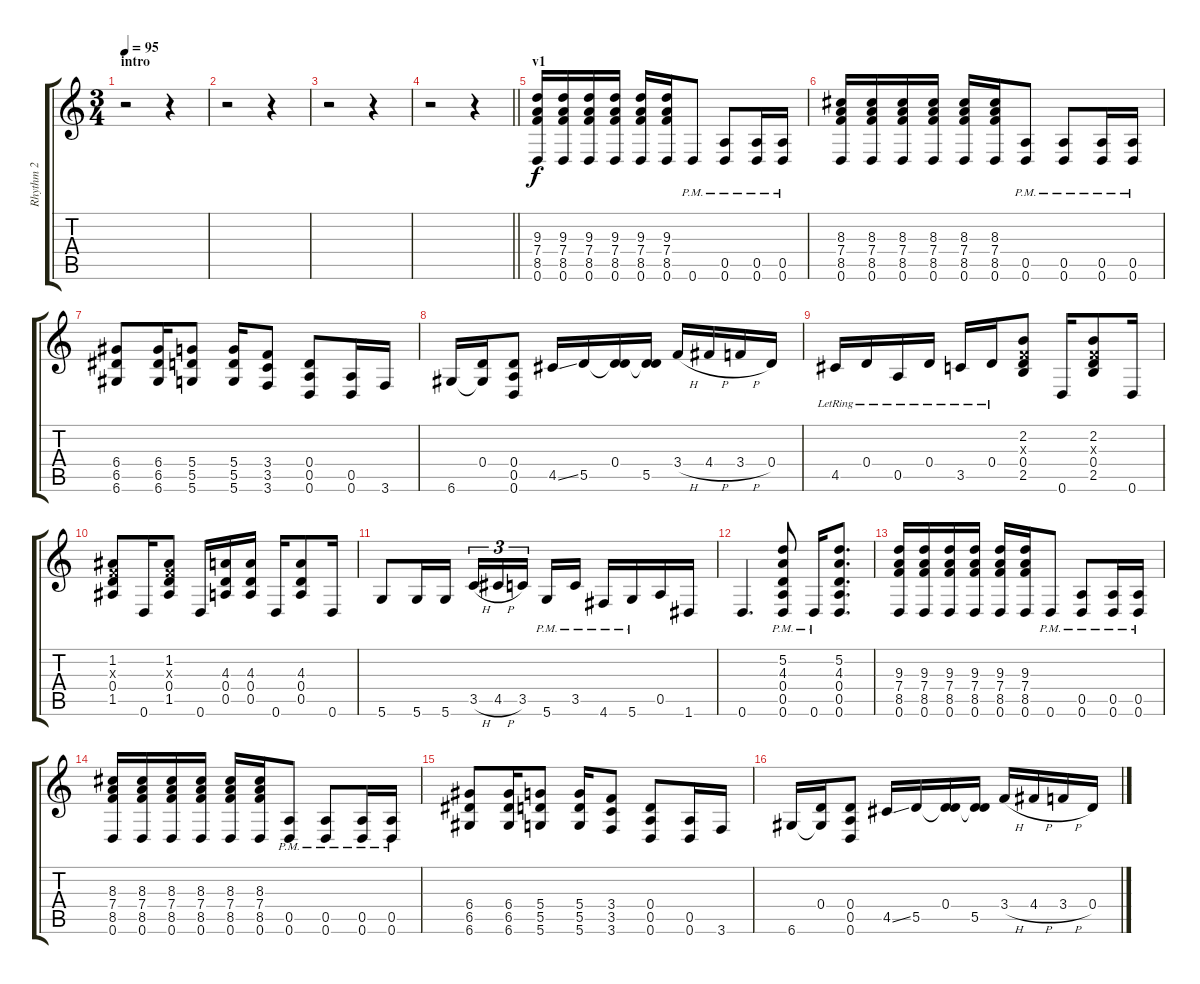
\track ("Rhythm 2" "Rhythm 2") {instrument distortionguitar}
\staff {score tabs}
\tuning (E4 A3 F3 D3 A2 D2) {hide}
\ts (3 4)
\section ("" "intro")
\tempo 95
\clef g2
\ks c
r.2{dy f instrument distortionguitar} r.4 |
r.2 r.4 |
r.2 r.4 |
\barLineRight lightlight
r.2 r.4 |
\section ("" "v1")
(9.3 7.4 8.5 0.6).16{instrument distortionguitar} (9.3 7.4 8.5 0.6).16 (9.3 7.4 8.5 0.6).16 (9.3 7.4 8.5 0.6).16 (9.3 7.4 8.5 0.6).16 (9.3 7.4 8.5 0.6).16 0.6{pm}.8 (0.5{pm} 0.6{pm}).8 (0.5{pm} 0.6{pm}).16 (0.5{pm} 0.6{pm}).16 |
(8.3 7.4 8.5 0.6).16 (8.3 7.4 8.5 0.6).16 (8.3 7.4 8.5 0.6).16 (8.3 7.4 8.5 0.6).16 (8.3 7.4 8.5 0.6).16 (8.3 7.4 8.5 0.6).16 (0.5{pm} 0.6{pm}).8 (0.5{pm} 0.6{pm}).8 (0.5{pm} 0.6{pm}).16 (0.5{pm} 0.6{pm}).16 |
(6.4 6.5 6.6).8 (6.4 6.5 6.6).16 (5.4 5.5 5.6).8 (5.4 5.5 5.6).16 (3.4 3.5 3.6).8 (0.4 0.5 0.6).8 (0.5 0.6).16 3.6.16 |
6.6.16 (0.4 6.6{t}).16 (0.4 0.5 0.6).8 4.5{ss}.16 5.5.16 (0.4 5.5{t}).16 (0.4{t} 5.5).16 3.4{h}.16 4.4{h}.16 3.4{h}.16 0.4.16 |
4.5{lr}.16 0.4{lr}.16 0.5{lr}.16 0.4{lr}.16 3.5{lr}.16 0.4{lr}.16 (2.2 0.3{x} 0.4 2.5).8 0.6.16 (2.2 0.3{x} 0.4 2.5).8 0.6.16 |
(1.2 0.3{x} 0.4 1.5).8 0.6.16 (1.2 0.3{x} 0.4 1.5).8 0.6.16 (4.3 0.4 0.5).16 (4.3 0.4 0.5).16 0.6.16 (4.3 0.4 0.5).8 0.6.16 |
5.6.8 5.6.16 5.6.16 3.5{h}.16{tu (3 2)} 4.5{h}.16{tu (3 2)} 3.5.16{tu (3 2) beam splitsecondary} 5.6{pm}.16 3.5{pm}.16 4.6{pm}.16 5.6{pm}.16 0.5.16 1.6.16 |
0.6.4{d} (5.2 4.3 0.4{pm} 0.5{pm} 0.6{pm}).8 0.6{pm}.16 (5.2 4.3 0.4 0.5 0.6).8{d} |
(9.3 7.4 8.5 0.6).16 (9.3 7.4 8.5 0.6).16 (9.3 7.4 8.5 0.6).16 (9.3 7.4 8.5 0.6).16 (9.3 7.4 8.5 0.6).16 (9.3 7.4 8.5 0.6).16 0.6{pm}.8 (0.5{pm} 0.6{pm}).8 (0.5{pm} 0.6{pm}).16 (0.5{pm} 0.6{pm}).16 |
(8.3 7.4 8.5 0.6).16 (8.3 7.4 8.5 0.6).16 (8.3 7.4 8.5 0.6).16 (8.3 7.4 8.5 0.6).16 (8.3 7.4 8.5 0.6).16 (8.3 7.4 8.5 0.6).16 (0.5{pm} 0.6{pm}).8 (0.5{pm} 0.6{pm}).8 (0.5{pm} 0.6{pm}).16 (0.5{pm} 0.6{pm}).16 |
(6.4 6.5 6.6).8 (6.4 6.5 6.6).16 (5.4 5.5 5.6).8 (5.4 5.5 5.6).16 (3.4 3.5 3.6).8 (0.4 0.5 0.6).8 (0.5 0.6).16 3.6.16 |
6.6.16 (0.4 6.6{t}).16 (0.4 0.5 0.6).8 4.5{ss}.16 5.5.16 (0.4 5.5{t}).16 (0.4{t} 5.5).16 3.4{h}.16 4.4{h}.16 3.4{h}.16 0.4.16
